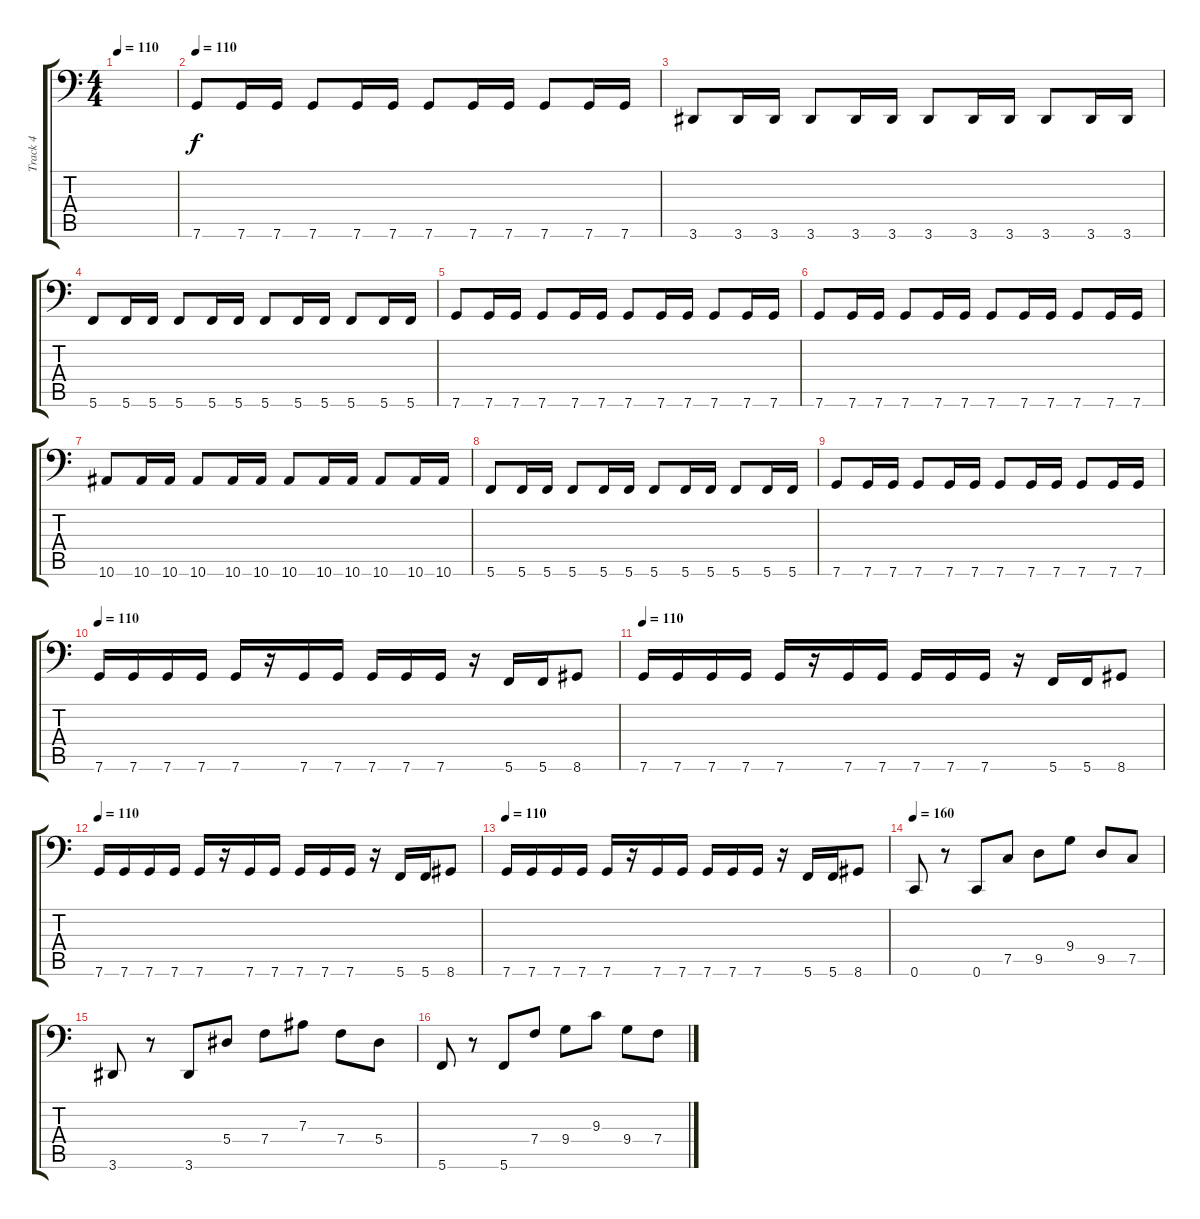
\track ("Track 4" "Track 4") {instrument electricbassfinger}
\staff {score tabs}
\tuning (C3 G2 Eb2 Bb1 F1 C1) {hide}
\ts (4 4)
\tempo 110
\clef f4
\ks c
|
\tempo 110
7.6.8 7.6.16 7.6.16 7.6.8 7.6.16 7.6.16 7.6.8 7.6.16 7.6.16 7.6.8 7.6.16 7.6.16 |
3.6.8 3.6.16 3.6.16 3.6.8 3.6.16 3.6.16 3.6.8 3.6.16 3.6.16 3.6.8 3.6.16 3.6.16 |
5.6.8 5.6.16 5.6.16 5.6.8 5.6.16 5.6.16 5.6.8 5.6.16 5.6.16 5.6.8 5.6.16 5.6.16 |
7.6.8 7.6.16 7.6.16 7.6.8 7.6.16 7.6.16 7.6.8 7.6.16 7.6.16 7.6.8 7.6.16 7.6.16 |
7.6.8 7.6.16 7.6.16 7.6.8 7.6.16 7.6.16 7.6.8 7.6.16 7.6.16 7.6.8 7.6.16 7.6.16 |
10.6.8 10.6.16 10.6.16 10.6.8 10.6.16 10.6.16 10.6.8 10.6.16 10.6.16 10.6.8 10.6.16 10.6.16 |
5.6.8 5.6.16 5.6.16 5.6.8 5.6.16 5.6.16 5.6.8 5.6.16 5.6.16 5.6.8 5.6.16 5.6.16 |
7.6.8 7.6.16 7.6.16 7.6.8 7.6.16 7.6.16 7.6.8 7.6.16 7.6.16 7.6.8 7.6.16 7.6.16 |
\tempo 110
7.6.16 7.6.16 7.6.16 7.6.16 7.6.16 r.16 7.6.16 7.6.16 7.6.16 7.6.16 7.6.16 r.16 5.6.16 5.6.16 8.6.8 |
\tempo 110
7.6.16 7.6.16 7.6.16 7.6.16 7.6.16 r.16 7.6.16 7.6.16 7.6.16 7.6.16 7.6.16 r.16 5.6.16 5.6.16 8.6.8 |
\tempo 110
7.6.16 7.6.16 7.6.16 7.6.16 7.6.16 r.16 7.6.16 7.6.16 7.6.16 7.6.16 7.6.16 r.16 5.6.16 5.6.16 8.6.8 |
\tempo 110
7.6.16 7.6.16 7.6.16 7.6.16 7.6.16 r.16 7.6.16 7.6.16 7.6.16 7.6.16 7.6.16 r.16 5.6.16 5.6.16 8.6.8 |
\tempo 160
0.6.8 r.8 0.6.8 7.5.8 9.5.8 9.4.8 9.5.8 7.5.8 |
3.6.8 r.8 3.6.8 5.4.8 7.4.8 7.3.8 7.4.8 5.4.8 |
5.6.8 r.8 5.6.8 7.4.8 9.4.8 9.3.8 9.4.8 7.4.8
